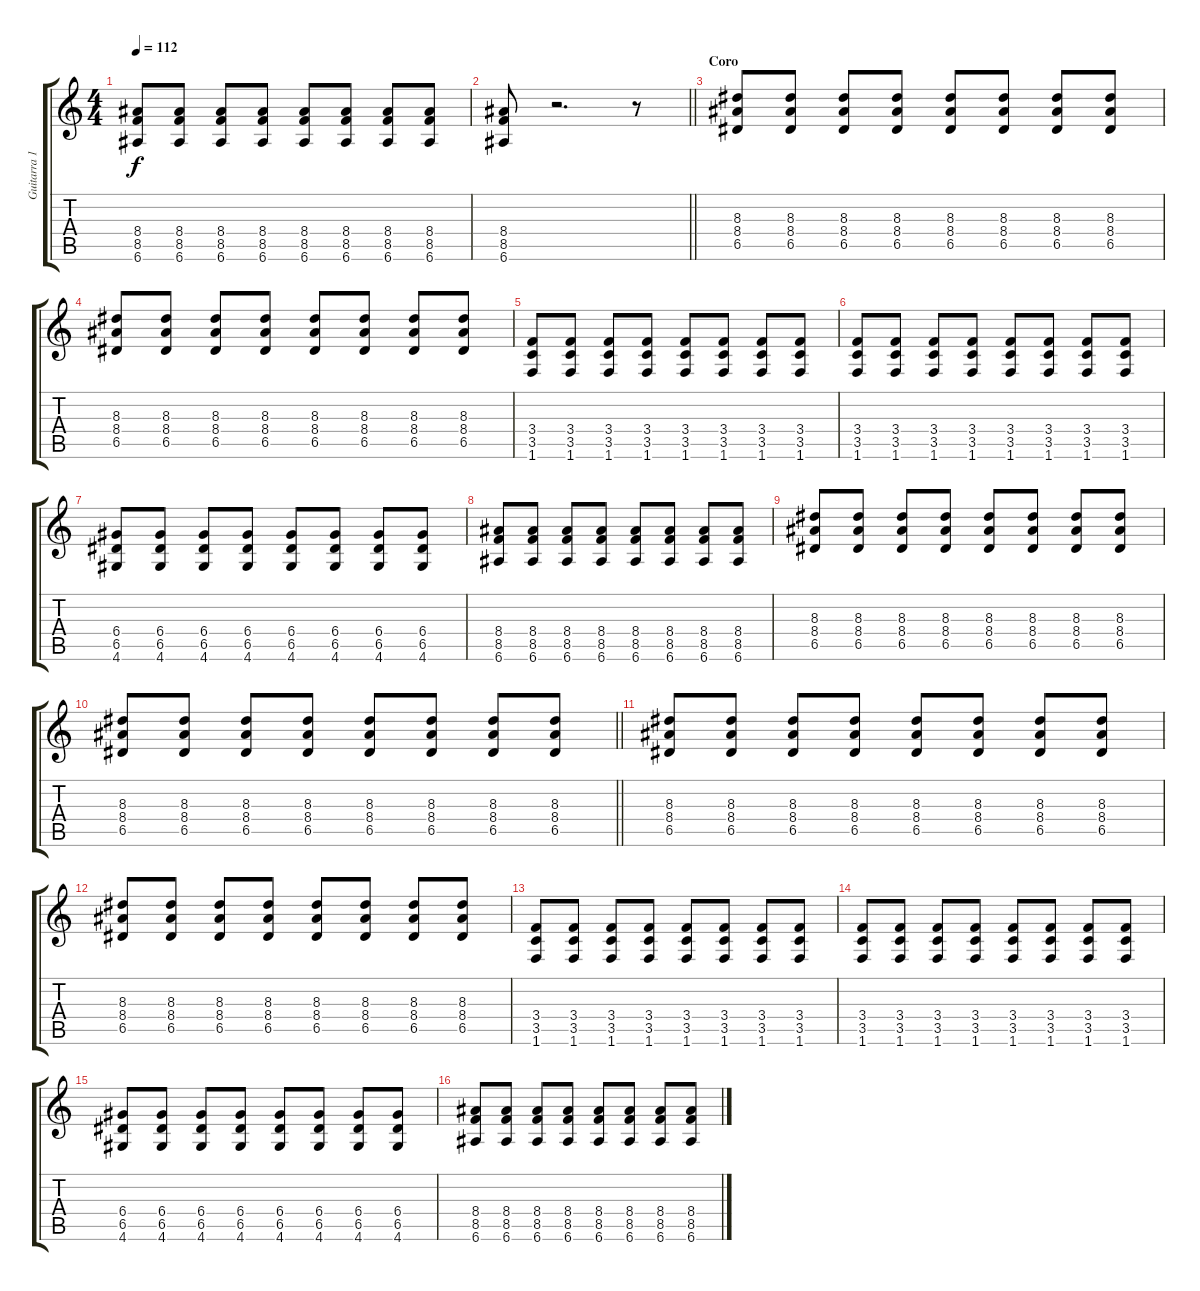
\track ("Guitarra 1" "Guitarra 1") {instrument acousticguitarsteel}
\staff {score tabs}
\tuning (E4 B3 G3 D3 A2 E2) {hide}
\ts (4 4)
\tempo 112
\clef g2
\ks c
(8.4 8.5 6.6).8{dy f} (8.4 8.5 6.6).8 (8.4 8.5 6.6).8 (8.4 8.5 6.6).8 (8.4 8.5 6.6).8 (8.4 8.5 6.6).8 (8.4 8.5 6.6).8 (8.4 8.5 6.6).8 |
\barLineRight lightlight
(8.4 8.5 6.6).8 r.2{d} r.8 |
\section ("" "Coro")
(8.3 8.4 6.5).8 (8.3 8.4 6.5).8 (8.3 8.4 6.5).8 (8.3 8.4 6.5).8 (8.3 8.4 6.5).8 (8.3 8.4 6.5).8 (8.3 8.4 6.5).8 (8.3 8.4 6.5).8 |
(8.3 8.4 6.5).8 (8.3 8.4 6.5).8 (8.3 8.4 6.5).8 (8.3 8.4 6.5).8 (8.3 8.4 6.5).8 (8.3 8.4 6.5).8 (8.3 8.4 6.5).8 (8.3 8.4 6.5).8 |
(3.4 3.5 1.6).8 (3.4 3.5 1.6).8 (3.4 3.5 1.6).8 (3.4 3.5 1.6).8 (3.4 3.5 1.6).8 (3.4 3.5 1.6).8 (3.4 3.5 1.6).8 (3.4 3.5 1.6).8 |
(3.4 3.5 1.6).8 (3.4 3.5 1.6).8 (3.4 3.5 1.6).8 (3.4 3.5 1.6).8 (3.4 3.5 1.6).8 (3.4 3.5 1.6).8 (3.4 3.5 1.6).8 (3.4 3.5 1.6).8 |
(6.4 6.5 4.6).8 (6.4 6.5 4.6).8 (6.4 6.5 4.6).8 (6.4 6.5 4.6).8 (6.4 6.5 4.6).8 (6.4 6.5 4.6).8 (6.4 6.5 4.6).8 (6.4 6.5 4.6).8 |
(8.4 8.5 6.6).8 (8.4 8.5 6.6).8 (8.4 8.5 6.6).8 (8.4 8.5 6.6).8 (8.4 8.5 6.6).8 (8.4 8.5 6.6).8 (8.4 8.5 6.6).8 (8.4 8.5 6.6).8 |
(8.3 8.4 6.5).8 (8.3 8.4 6.5).8 (8.3 8.4 6.5).8 (8.3 8.4 6.5).8 (8.3 8.4 6.5).8 (8.3 8.4 6.5).8 (8.3 8.4 6.5).8 (8.3 8.4 6.5).8 |
\barLineRight lightlight
(8.3 8.4 6.5).8 (8.3 8.4 6.5).8 (8.3 8.4 6.5).8 (8.3 8.4 6.5).8 (8.3 8.4 6.5).8 (8.3 8.4 6.5).8 (8.3 8.4 6.5).8 (8.3 8.4 6.5).8 |
\section ("" "")
(8.3 8.4 6.5).8 (8.3 8.4 6.5).8 (8.3 8.4 6.5).8 (8.3 8.4 6.5).8 (8.3 8.4 6.5).8 (8.3 8.4 6.5).8 (8.3 8.4 6.5).8 (8.3 8.4 6.5).8 |
(8.3 8.4 6.5).8 (8.3 8.4 6.5).8 (8.3 8.4 6.5).8 (8.3 8.4 6.5).8 (8.3 8.4 6.5).8 (8.3 8.4 6.5).8 (8.3 8.4 6.5).8 (8.3 8.4 6.5).8 |
(3.4 3.5 1.6).8 (3.4 3.5 1.6).8 (3.4 3.5 1.6).8 (3.4 3.5 1.6).8 (3.4 3.5 1.6).8 (3.4 3.5 1.6).8 (3.4 3.5 1.6).8 (3.4 3.5 1.6).8 |
(3.4 3.5 1.6).8 (3.4 3.5 1.6).8 (3.4 3.5 1.6).8 (3.4 3.5 1.6).8 (3.4 3.5 1.6).8 (3.4 3.5 1.6).8 (3.4 3.5 1.6).8 (3.4 3.5 1.6).8 |
(6.4 6.5 4.6).8 (6.4 6.5 4.6).8 (6.4 6.5 4.6).8 (6.4 6.5 4.6).8 (6.4 6.5 4.6).8 (6.4 6.5 4.6).8 (6.4 6.5 4.6).8 (6.4 6.5 4.6).8 |
(8.4 8.5 6.6).8 (8.4 8.5 6.6).8 (8.4 8.5 6.6).8 (8.4 8.5 6.6).8 (8.4 8.5 6.6).8 (8.4 8.5 6.6).8 (8.4 8.5 6.6).8 (8.4 8.5 6.6).8
